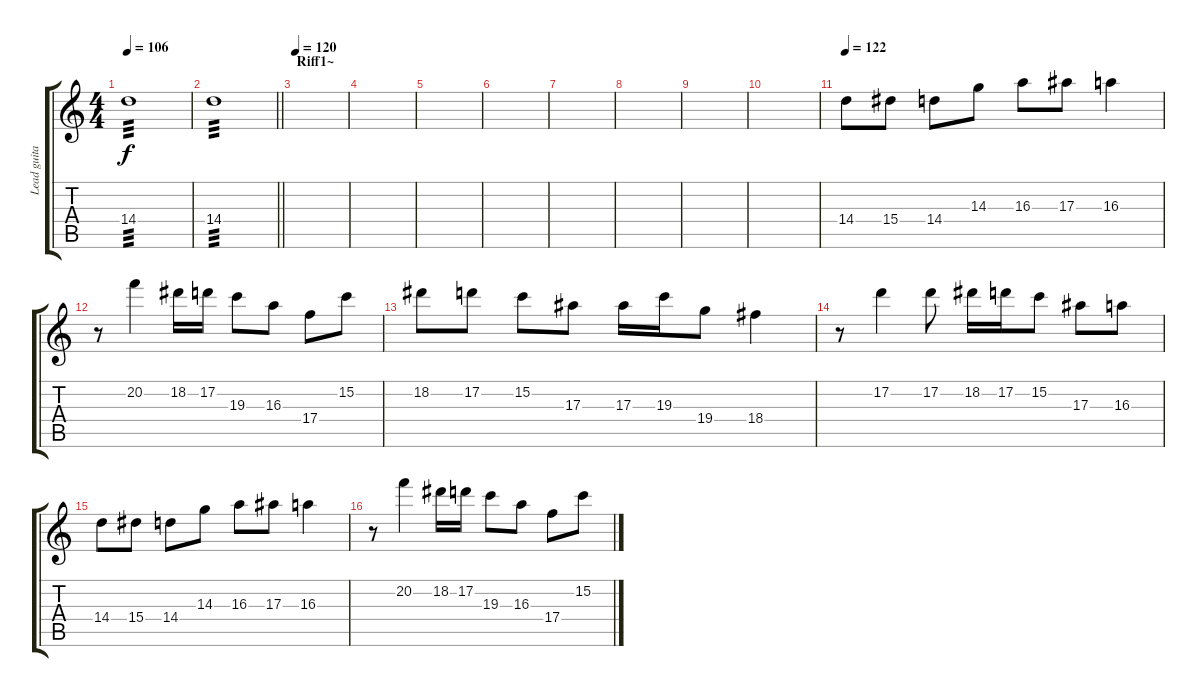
\track ("Lead guitar 2" "Lead guita") {instrument overdrivenguitar}
\staff {score tabs}
\tuning (D4 A3 F3 C3 G2 D2) {hide}
\ts (4 4)
\tempo 106
\clef g2
\ks c
14.4.1{tp 3 dy f} |
\barLineRight lightlight
14.4.1{tp 3} |
\section ("" "Riff1~")
\tempo 120
|
|
|
|
|
|
|
|
\tempo 122
14.4.8{volume 11} 15.4.8 14.4.8 14.3.8 16.3.8 17.3.8 16.3.4 |
r.8 20.2.4 18.2.16 17.2.16 19.3.8 16.3.8 17.4.8 15.2.8 |
18.2.8 17.2.8 15.2.8 17.3.8 17.3.16 19.3.16 19.4.8 18.4.4 |
r.8 17.2.4 17.2.8 18.2.16 17.2.16 15.2.8 17.3.8 16.3.8 |
14.4.8 15.4.8 14.4.8 14.3.8 16.3.8 17.3.8 16.3.4 |
r.8 20.2.4 18.2.16 17.2.16 19.3.8 16.3.8 17.4.8 15.2.8
